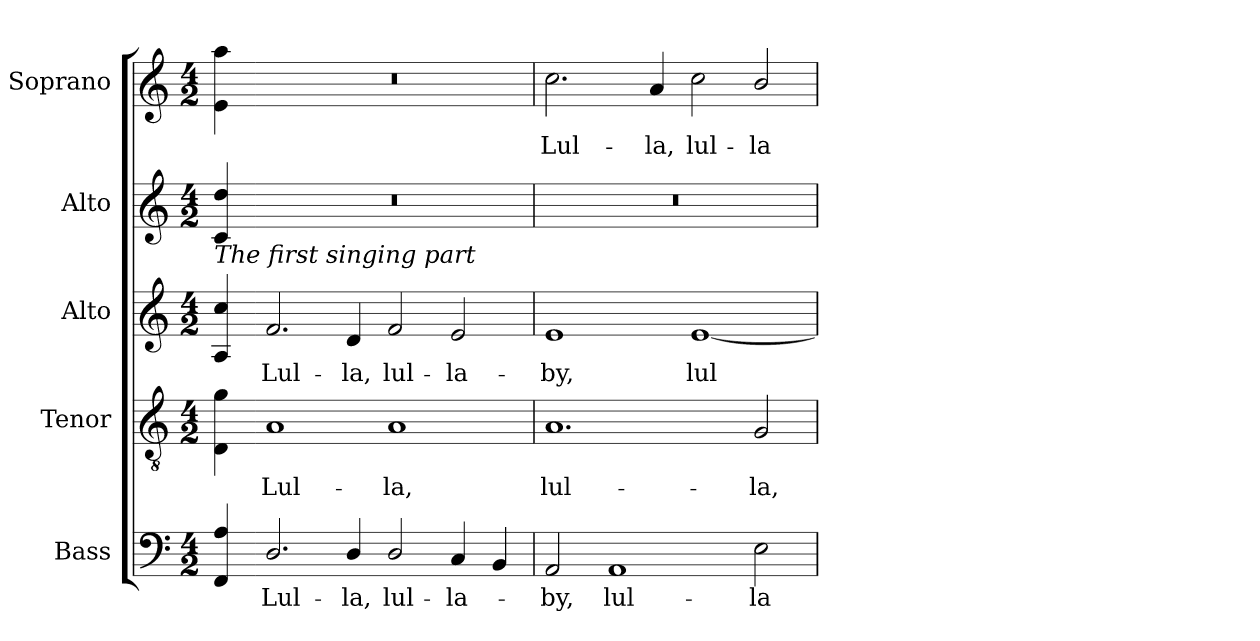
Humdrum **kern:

**kern	**text	**kern	**text	**kern	**text	**kern	**kern	**text
*part5	*part5	*part4	*part4	*part3	*part3	*part2	*part1	*part1
*staff5	*staff5	*staff4	*staff4	*staff3	*staff3	*staff2	*staff1	*staff1
*I"Bass	*	*I"Tenor	*	*I"Alto	*	*I"Alto	*I"Soprano	*
*I'B.	*	*I'T.	*	*	*	*	*I'S.	*
!!LO:PB:g=z
*clefF4	*	*clefGv2	*	*clefG2	*	*clefG2	*clefG2	*
*	*	*ITrd7c12	*	*	*	*	*	*
*k[]	*	*k[]	*	*k[]	*	*k[]	*k[]	*
*C:	*	*C:	*	*C:	*	*C:	*C:	*
*M4/2	*	*M4/2	*	*M4/2	*	*M4/2	*M4/2	*
=	=	=	=	=	=	=	=	=
!	!	!	!	!	!	!LO:TX:b:i:t=The first singing part	!	!
4FFi/ 4Ai	.	4DDi\ 4Gi	.	4Ai/ 4cci	.	4ci/ 4ddi	4ei\ 4aai	.
=1-	=1-	=1-	=1-	=1-	=1-	=1-	=1-	=1-
!	!LO:LY:b:color=#000000	!	!	!	!	!	!	!
!	!	!	!LO:LY:b:color=#000000	!	!	!	!	!
!	!	!	!	!	!LO:LY:b:color=#000000	!LO:N:vis=1	!LO:N:vis=1	!
2.Di/	Lul-	1AAi	Lul-	2.fi/	Lul-	0r	0r	.
!	!LO:LY:b:color=#000000	!	!	!	!	!	!	!
!	!	!	!	!	!LO:LY:b:color=#000000	!	!	!
4Di/	-la,	.	.	4di/	-la,	.	.	.
!	!LO:LY:b:color=#000000	!	!	!	!	!	!	!
!	!	!	!LO:LY:b:color=#000000	!	!	!	!	!
!	!	!	!	!	!LO:LY:b:color=#000000	!	!	!
2Di/	lul-	1AAi	-la,	2fi/	lul-	.	.	.
!	!LO:LY:b:color=#000000	!	!	!	!	!	!	!
!	!	!	!	!	!LO:LY:b:color=#000000	!	!	!
4Ci/	-la-	.	.	2ei/	-la-	.	.	.
4BBi/	.	.	.	.	.	.	.	.
=2	=2	=2	=2	=2	=2	=2	=2	=2
!	!LO:LY:b:color=#000000	!	!	!	!	!	!	!
!	!	!	!LO:LY:b:color=#000000	!	!	!	!	!
!	!	!	!	!	!LO:LY:b:color=#000000	!LO:N:vis=1	!	!
!	!	!	!	!	!	!	!	!LO:LY:b:color=#000000
2AAi/	-by,	1.AAi	lul-	1ei	-by,	0r	2.cci\	Lul-
!	!LO:LY:b:color=#000000	!	!	!	!	!	!	!
1AAi	lul-	.	.	.	.	.	.	.
!	!	!	!	!	!	!	!	!LO:LY:b:color=#000000
.	.	.	.	.	.	.	4ai/	-la,
!	!	!	!	!	!LO:LY:b:color=#000000	!	!	!
!	!	!	!	!	!	!	!	!LO:LY:b:color=#000000
.	.	.	.	[1ei	lul-	.	2cci\	lul-
!	!LO:LY:b:color=#000000	!	!	!	!	!	!	!
!	!	!	!LO:LY:b:color=#000000	!	!	!	!	!
!	!	!	!	!	!	!	!	!LO:LY:b:color=#000000
2Ei\	-la-	2GGi/	-la,	.	.	.	2bi/	-la-
=	=	=	=	=	=	=	=	=
*-	*-	*-	*-	*-	*-	*-	*-	*-
